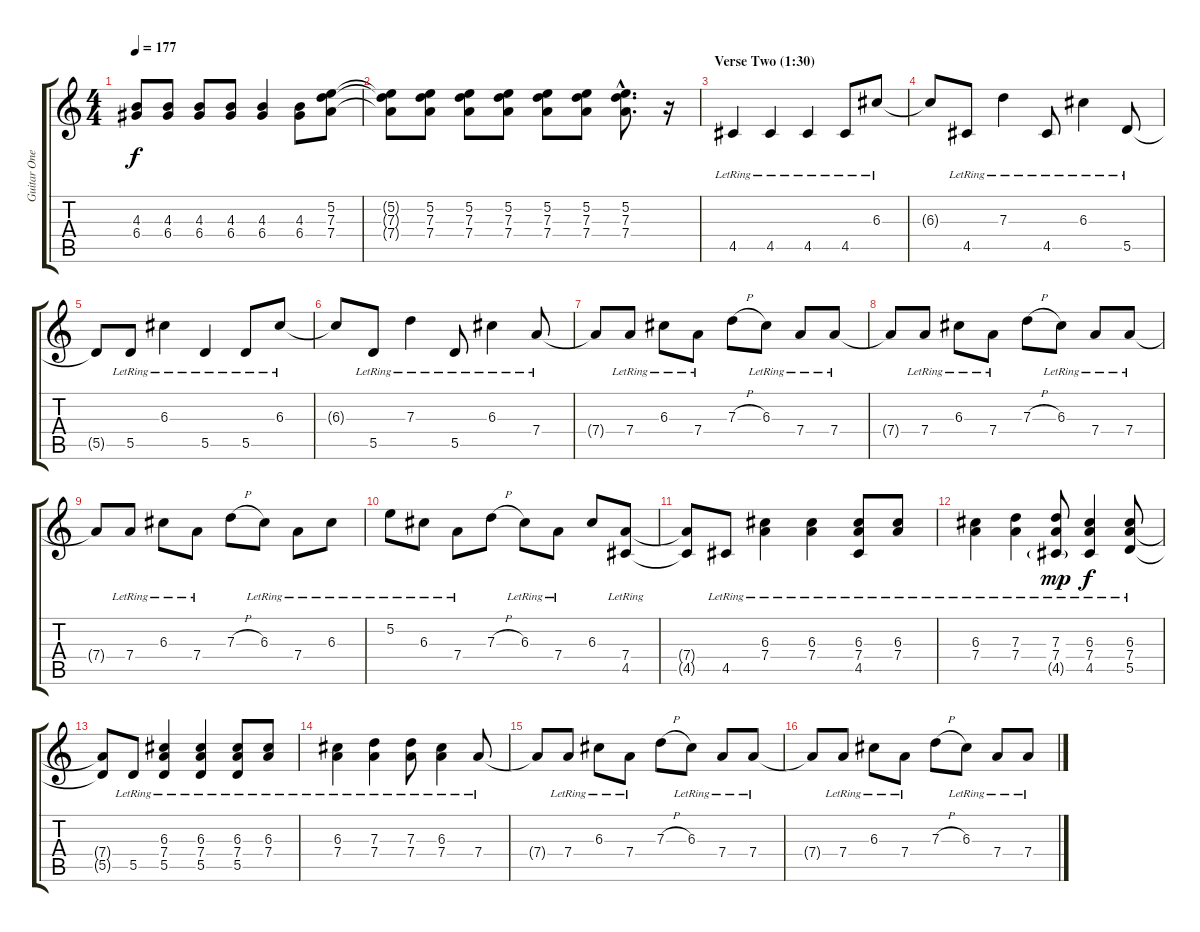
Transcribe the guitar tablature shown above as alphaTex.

\track ("Guitar One" "Guitar One") {instrument distortionguitar}
\staff {score tabs}
\tuning (E4 B3 G3 D3 A2 D2) {hide}
\ts (4 4)
\tempo 177
\clef g2
\ks c
(4.3{t} 6.4{t}).8{dy f} (4.3 6.4).8 (4.3 6.4).8 (4.3 6.4).8 (4.3 6.4).4 (4.3 6.4).8 (5.2 7.3 7.4).8 |
(5.2{t} 7.3{t} 7.4{t}).8 (5.2 7.3 7.4).8 (5.2 7.3 7.4).8 (5.2 7.3 7.4).8 (5.2 7.3 7.4).8 (5.2 7.3 7.4).8 (5.2{hac} 7.3{hac} 7.4{hac}).8{d} r.16 |
\section ("" "Verse Two (1:30)")
4.5{lr}.4{instrument electricguitarjazz} 4.5{lr}.4 4.5{lr}.4 4.5{lr}.8 6.3{lr}.8 |
6.3{t}.8{instrument electricguitarjazz} 4.5{lr}.8 7.3{lr}.4 4.5{lr}.8 6.3{lr}.4 5.5{lr}.8 |
5.5{t}.8{instrument electricguitarjazz} 5.5{lr}.8 6.3{lr}.4 5.5{lr}.4 5.5{lr}.8 6.3{lr}.8 |
6.3{t}.8{instrument electricguitarjazz} 5.5{lr}.8 7.3{lr}.4 5.5{lr}.8 6.3{lr}.4 7.4{lr}.8 |
7.4{t}.8{instrument electricguitarjazz} 7.4{lr}.8 6.3{lr}.8 7.4{lr}.8 7.3{h}.8 6.3{lr}.8 7.4{lr}.8 7.4{lr}.8 |
7.4{t}.8{instrument electricguitarjazz} 7.4{lr}.8 6.3{lr}.8 7.4{lr}.8 7.3{h}.8 6.3{lr}.8 7.4{lr}.8 7.4{lr}.8 |
7.4{t}.8{instrument electricguitarjazz} 7.4{lr}.8 6.3{lr}.8 7.4{lr}.8 7.3{h}.8 6.3{lr}.8 7.4{lr}.8 6.3{lr}.8 |
5.2{lr}.8{instrument electricguitarjazz} 6.3{lr}.8 7.4{lr}.8 7.3{h}.8 6.3{lr}.8 7.4{lr}.8 6.3.8 (7.4{lr} 4.5{lr}).8 |
(7.4{t} 4.5{t}).8{instrument electricguitarjazz} 4.5{lr}.8 (6.3{lr} 7.4{lr}).4 (6.3{lr} 7.4{lr}).4 (6.3{lr} 7.4{lr} 4.5{lr}).8 (6.3{lr} 7.4{lr}).8 |
(6.3{lr} 7.4{lr}).4{instrument electricguitarjazz} (7.3{lr} 7.4{lr}).4 (7.3 7.4{lr} 4.5{g lr}).8{dy mp} (6.3{lr} 7.4{lr} 4.5{lr}).4{dy f} (6.3{lr} 7.4{lr} 5.5{lr}).8 |
(7.4{t} 5.5{t}).8{instrument electricguitarjazz} 5.5{lr}.8 (6.3{lr} 7.4{lr} 5.5{lr}).4 (6.3{lr} 7.4{lr} 5.5{lr}).4 (6.3{lr} 7.4{lr} 5.5{lr}).8 (6.3{lr} 7.4{lr}).8 |
(6.3{lr} 7.4{lr}).4{instrument electricguitarjazz} (7.3{lr} 7.4{lr}).4 (7.3 7.4{lr}).8 (6.3{lr} 7.4{lr}).4 7.4{lr}.8 |
7.4{t}.8{instrument electricguitarjazz} 7.4{lr}.8 6.3{lr}.8 7.4{lr}.8 7.3{h}.8 6.3{lr}.8 7.4{lr}.8 7.4{lr}.8 |
7.4{t}.8{instrument electricguitarjazz} 7.4{lr}.8 6.3{lr}.8 7.4{lr}.8 7.3{h}.8 6.3{lr}.8 7.4{lr}.8 7.4{lr}.8
